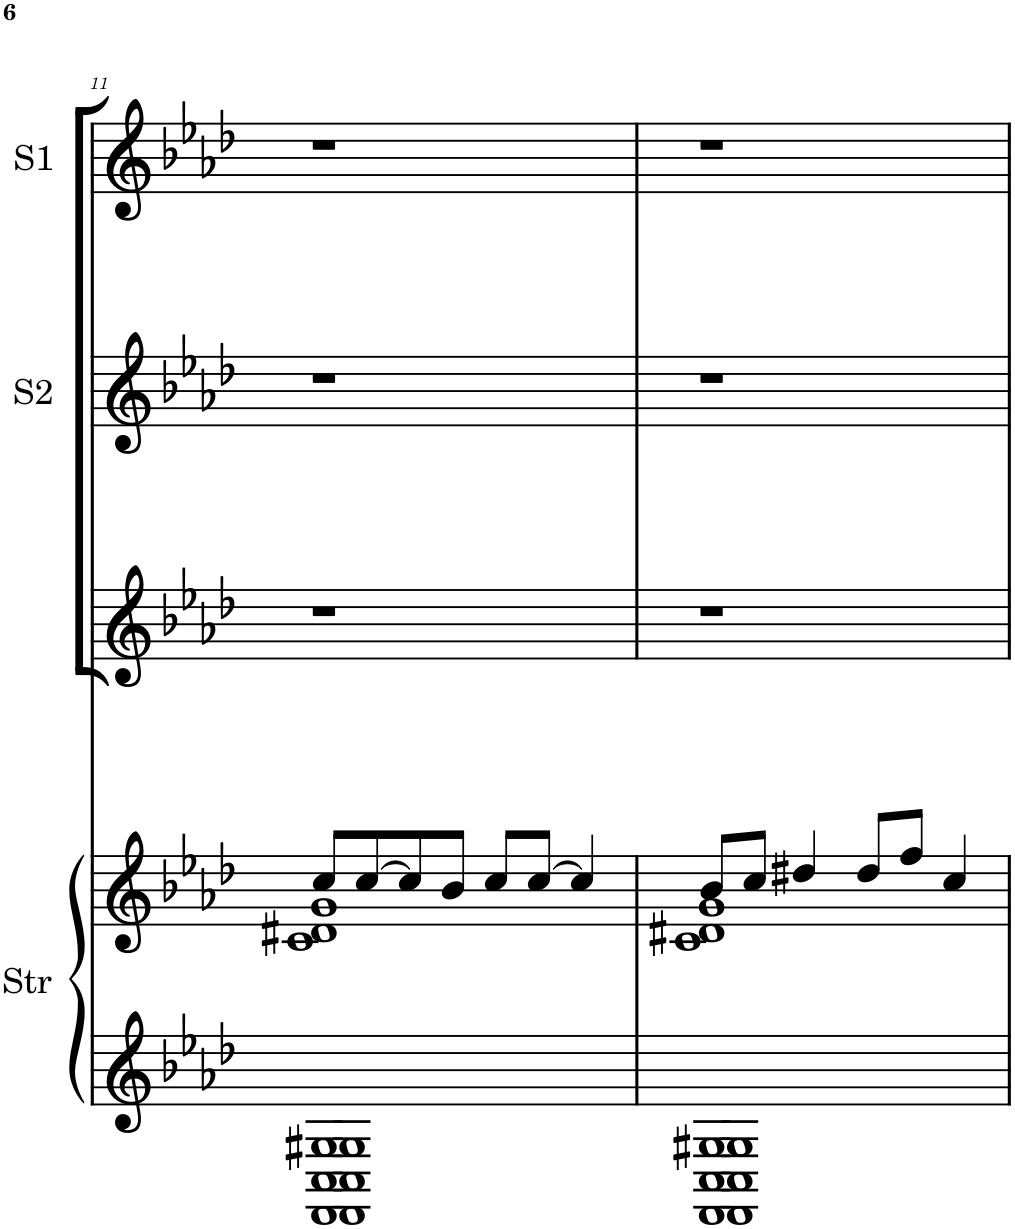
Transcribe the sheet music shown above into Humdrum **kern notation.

**kern	**kern	**kern	**kern	**kern
*part4	*part4	*part3	*part2	*part1
*staff5	*staff4	*staff3	*staff2	*staff1
*I"Strings	*	*I"Alto	*I"Soprano 2	*I"Soprano 1
*I'Str	*	*	*I'S2	*I'S1
!!LO:PB:g=z
*clefG2	*clefG2	*clefG2	*clefG2	*clefG2
*k[b-e-a-d-]	*k[b-e-a-d-]	*k[b-e-a-d-]	*k[b-e-a-d-]	*k[b-e-a-d-]
*A-:	*A-:	*A-:	*A-:	*A-:
*M4/4	*M4/4	*M4/4	*M4/4	*M4/4
=11	=11	=11	=11	=11
*^	*^	*	*	*
1FF 1C 1G#X	1FF 1C 1G#	8cc/L	1c 1d#X 1g	1r	1r	1r
.	.	[8cc/	.	.	.	.
.	.	8cc/]	.	.	.	.
.	.	8b-/J	.	.	.	.
.	.	8cc/L	.	.	.	.
.	.	[8cc/J	.	.	.	.
.	.	4cc/]	.	.	.	.
=12	=12	=12	=12	=12	=12	=12
1FF 1C 1G#X	1FF 1C 1G#	8b-/L	1c 1d#X 1g	1r	1r	1r
.	.	8cc/J	.	.	.	.
.	.	4dd#X/	.	.	.	.
.	.	8dd#/L	.	.	.	.
.	.	8ff/J	.	.	.	.
.	.	4cc/	.	.	.	.
*v	*v	*	*	*	*	*
*	*v	*v	*	*	*
=	=	=	=	=
*-	*-	*-	*-	*-
